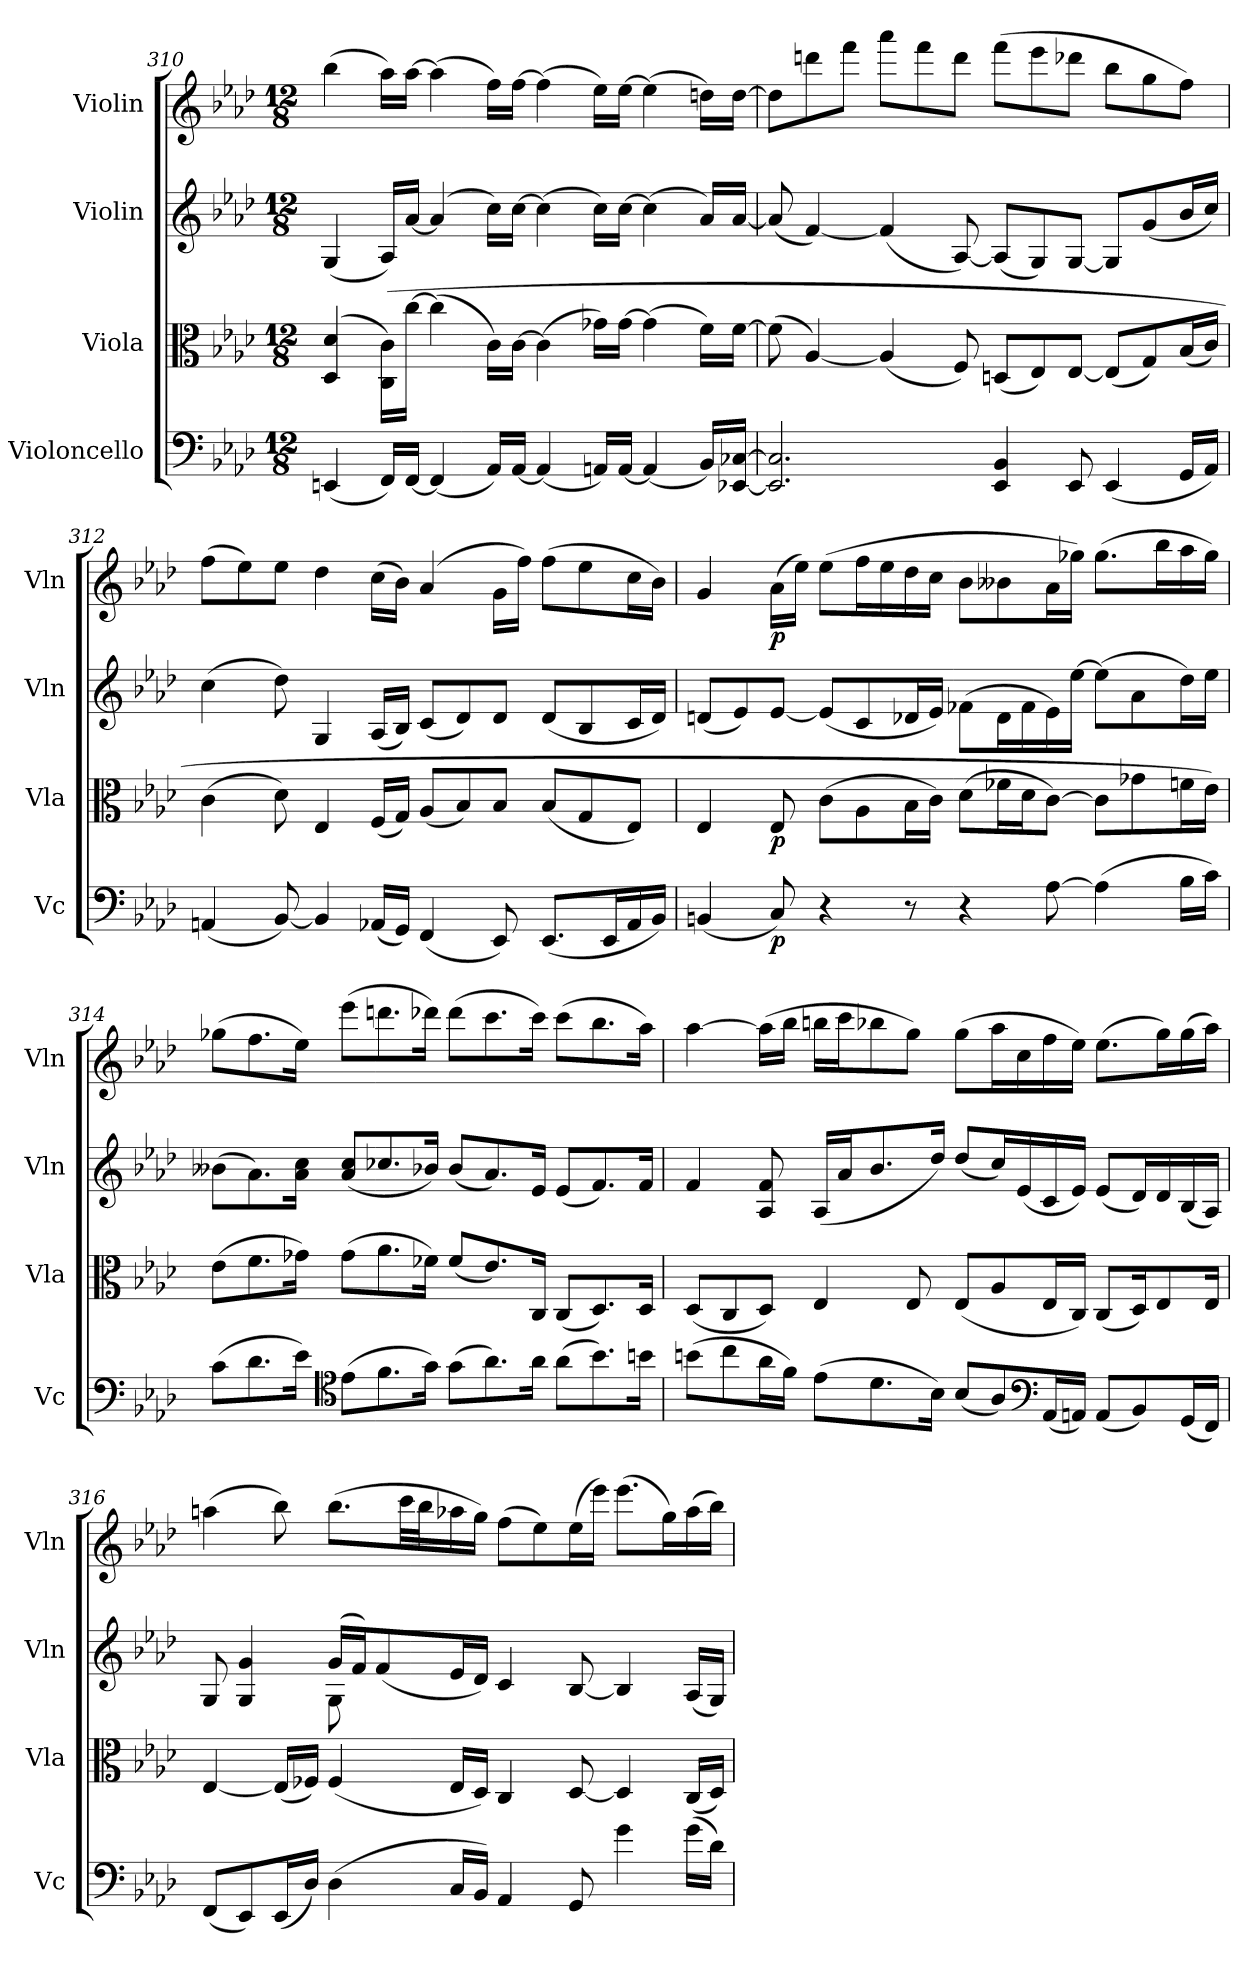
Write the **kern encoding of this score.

**kern	**dynam	**kern	**dynam	**kern	**kern	**dynam
*part4	*part4	*part3	*part3	*part2	*part1	*part1
*staff4	*staff4	*staff3	*staff3	*staff2	*staff1	*staff1
*I"Violoncello	*	*I"Viola	*	*I"Violin	*I"Violin	*
*I'Vc	*	*I'Vla	*	*I'Vln	*I'Vln	*
*clefF4	*	*clefC3	*	*clefG2	*clefG2	*
*k[b-e-a-d-]	*	*k[b-e-a-d-]	*	*k[b-e-a-d-]	*k[b-e-a-d-]	*
*A-:	*	*A-:	*	*A-:	*A-:	*
*M12/8	*	*M12/8	*	*M12/8	*M12/8	*
=310	=310	=310	=310	=310	=310	=310
(4EEn	.	(4D- 4d-	.	(4G	(4bb-	.
16FF/LL)	.	(16C\ 16c\LL)	.	16A-/LL)	16aa-\LL)	.
[16FF/JJ	.	[16cc\JJ	.	[16a-/JJ	[16aa-\JJ	.
(4FF]	.	(4cc]	.	(4a-]	(4aa-]	.
16AA-/LL)	.	16c\LL)	.	16cc\LL)	16ff\LL)	.
[16AA-/JJ	.	[16c\JJ	.	[16cc\JJ	[16ff\JJ	.
(4AA-]	.	(4c]	.	(4cc]	(4ff]	.
16AAn/LL)	.	16g-X\LL)	.	16cc\LL)	16ee-\LL)	.
[16AA/JJ	.	[16g-\JJ	.	[16cc\JJ	[16ee-\JJ	.
(4AA]	.	(4g-]	.	(4cc]	(4ee-]	.
16BB-/LL)	.	16f\LL)	.	16a-/LL)	16ddn\LL)	.
[16EE-X/ [16C-X/JJ	.	[16f\JJ	.	[16a-/JJ	[16dd\JJ	.
=311	=311	=311	=311	=311	=311	=311
2.EE-] 2.C-]	.	(8f]	.	(8a-]	8dd\L]	.
.	.	[4A-)	.	[4f)	8dddn\	.
.	.	.	.	.	8fff\J	.
.	.	(4A-]	.	(4f]	8aaa-\L	.
.	.	.	.	.	8fff\	.
.	.	8F)	.	[8A-)	8ddd\J	.
4EE- 4BB-	.	(8Dn/L	.	(8A-/L]	(8fff\L	.
.	.	8E-/)	.	8G/)	8eee-\	.
8EE-	.	[8E-/J	.	[8G/J	8ddd-X\J	.
(4EE-	.	(8E-/L]	.	8G/L]	8bb-\L	.
.	.	8G/)	.	(8g/	8gg\	.
16GG/LL	.	(16B-/L	.	16b-/L	8ff\J)	.
16AA-/JJ)	.	16c/JJ)	.	16cc/JJ)	.	.
=312	=312	=312	=312	=312	=312	=312
(4AAn	.	(4c	.	(4cc	(8ff\L	.
.	.	.	.	.	8ee-\)	.
[8BB-)	.	8d-)	.	8dd-)	8ee-\J	.
4BB-]	.	4E-	.	4G	4dd-	.
(16AA-X/LL	.	(16F/LL	.	(16A-/LL	(16cc\LL	.
16GG/JJ)	.	16G/JJ)	.	16B-/JJ)	16b-\JJ)	.
(4FF	.	(8A-/L	.	(8c/L	(4a-	.
.	.	8B-/)	.	8d-/)	.	.
8EE-)	.	8B-/J	.	8d-/J	16g\LL	.
.	.	.	.	.	16ff\JJ)	.
(8.EE-/L	.	(8B-/L	.	(8d-/L	(8ff\L	.
.	.	8G/	.	8B-/	8ee-\	.
16EE-/L	.	.	.	.	.	.
16AA-/	.	8E-/J)	.	16c/L	16cc\L	.
16BB-/JJ)	.	.	.	16d-/JJ)	16b-\JJ)	.
=313	=313	=313	=313	=313	=313	=313
(4BBn	.	4E-	.	(8dn/L	4g	.
.	.	.	.	8e-/)	.	.
8C)	p	8E-	p	[8e-/J	(16a-\LL	p
.	.	.	.	.	16ee-\JJ)	.
4r	.	(8c\L	.	(8e-/L]	(8ee-\L	.
.	.	8A-\	.	8c/	16ff\L	.
.	.	.	.	.	16ee-\	.
8r	.	16B-\L	.	16d-X/L	16dd-\	.
.	.	16c\JJ)	.	16e-/JJ)	16cc\JJ	.
4r	.	(8d-\L	.	(8f-X\L	8b-\L	.
.	.	16f-X\L	.	16d-\L	8b--X\	.
.	.	16d-\J	.	16f-\	.	.
[8A-	.	[8c\J)	.	16e-\)	16a-\L	.
.	.	.	.	[16ee-\JJ	16gg-X\JJ)	.
(4A-]	.	8c\L]	.	(8ee-\L]	(8.gg-\L	.
.	.	8g-X\	.	8a-\	.	.
.	.	.	.	.	16bb-\L	.
16B-\LL	.	16fn\L	.	16dd-\L)	16aa-\	.
16c\JJ)	.	16e-\JJ)	.	16ee-\JJ	16gg-\JJ)	.
=314	=314	=314	=314	=314	=314	=314
(8c\L	.	(8e-\L	.	(8b--X\L	(8gg-X\L	.
8.d-\	.	8.f\	.	8.a-\)	8.ff\	.
16e-\Jk)	.	16g-X\Jk)	.	16a-\ 16cc\Jk	16ee-\Jk)	.
*clefC4	*	*	*	*	*	*
(8e-\L	.	(8g-\L	.	(8a-/ 8cc/L	(8eee-\L	.
8.f\	.	8.a-\	.	8.cc-X/	8.dddn\	.
16g\Jk)	.	16f-X\Jk)	.	16b-X/Jk)	16ddd-X\Jk)	.
(8g\L	.	(8f-/L	.	(8b-/L	(8ddd-\L	.
8.a-\)	.	8.e-/)	.	8.a-/)	8.ccc\	.
16a-\Jk	.	16C/Jk	.	16e-/Jk	16ccc\Jk)	.
(8a-\L	.	(8C/L	.	(8e-/L	(8ccc\L	.
8.b-\)	.	8.D-/)	.	8.f/)	8.bb-\	.
16bn\Jk	.	16D-/Jk	.	16f/Jk	16aa-\Jk)	.
=315	=315	=315	=315	=315	=315	=315
(8bn\L	.	(8D-/L	.	4f	[4aa-	.
8cc\	.	8C/	.	.	.	.
16a-\L	.	8D-/J)	.	8A- 8f	(16aa-\LL]	.
16f\JJ)	.	.	.	.	16bb-\JJ	.
(8e-\L	.	4E-	.	(16A-/LL	16bbn\LL	.
.	.	.	.	16a-/J	16ccc\J	.
8.d-\	.	.	.	8.b-/	8bb-X\	.
.	.	8E-	.	.	8gg\J)	.
16B-\Jk)	.	.	.	16dd-/Jk)	.	.
(8B-/L	.	(8E-/L	.	(8dd-/L	(8gg\L	.
8A-/)	.	8A-/	.	16cc/L)	16aa-\L	.
.	.	.	.	(16e-/	16cc\	.
*clefF4	*	*	*	*	*	*
(16AA-/L	.	16E-/L	.	16c/	16ff\	.
16AAn/JJ)	.	16C/JJ)	.	16e-/JJ)	16ee-\JJ)	.
(8AA/L	.	(8C/L	.	(8e-/L	(8.ee-\L	.
8BB-/)	.	16D-/K)	.	16d-/L)	.	.
.	.	8E-/	.	16d-/	16gg\L)	.
(16GG/L	.	.	.	(16B-/	(16gg\	.
16FF/JJ)	.	16E-/Jk	.	16A-/JJ)	16aa-\JJ)	.
=316	=316	=316	=316	=316	=316	=316
*	*	*	*	*^	*	*
(8FF/L	.	[4E-	.	8G	4.ryy	(4aan	.
8EE-/)	.	.	.	4G 4g	.	.	.
(16EE-/L	.	(16E-/LL]	.	.	.	8bb-)	.
16D-/JJ)	.	16F-X/JJ)	.	.	.	.	.
(4D-	.	(4F-	.	(16g/LL	8G	(8.bb-\L	.
.	.	.	.	16f/J)	.	.	.
.	.	.	.	(8f/	1ryy	.	.
.	.	.	.	.	.	32ccc\LL	.
.	.	.	.	.	.	32bb-\J	.
16C/LL	.	16E-/LL	.	16e-/L	.	16aa-X\	.
16BB-/JJ)	.	16D-/JJ)	.	16d-/JJ)	.	16gg\JJ)	.
4AA-	.	4C	.	4c	.	(8ff\L	.
.	.	.	.	.	.	8ee-\)	.
8GG	.	[8D-	.	[8B-	.	(16ee-\L	.
.	.	.	.	.	.	16eee-\JJ)	.
4g	.	4D-]	.	4B-]	.	(8.eee-\L	.
.	.	.	.	.	.	16gg\L)	.
(16g\LL	.	(16C/LL	.	(16A-/LL	.	(16aa-\	.
16d-\JJ)	.	16D-/JJ)	.	16G/JJ)	.	16bb-\JJ)	.
*	*	*	*	*v	*v	*	*
=	=	=	=	=	=	=
*-	*-	*-	*-	*-	*-	*-
